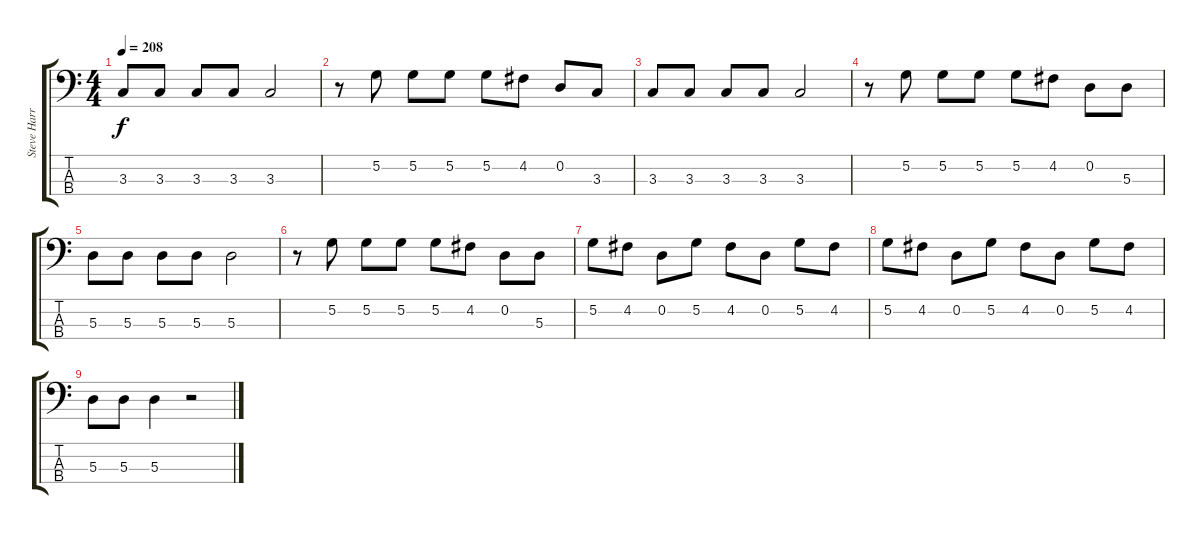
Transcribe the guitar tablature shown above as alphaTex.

\track ("Steve Harris" "Steve Harr") {instrument electricbasspick}
\staff {score tabs}
\tuning (G2 D2 A1 E1) {hide}
\ts (4 4)
\tempo 208
\clef f4
\ks c
3.3.8{dy f} 3.3.8 3.3.8 3.3.8 3.3.2 |
r.8 5.2.8 5.2.8 5.2.8 5.2.8 4.2.8 0.2.8 3.3.8 |
3.3.8 3.3.8 3.3.8 3.3.8 3.3.2 |
r.8 5.2.8 5.2.8 5.2.8 5.2.8 4.2.8 0.2.8 5.3.8 |
5.3.8 5.3.8 5.3.8 5.3.8 5.3.2 |
r.8 5.2.8 5.2.8 5.2.8 5.2.8 4.2.8 0.2.8 5.3.8 |
5.2.8 4.2.8 0.2.8 5.2.8 4.2.8 0.2.8 5.2.8 4.2.8 |
5.2.8 4.2.8 0.2.8 5.2.8 4.2.8 0.2.8 5.2.8 4.2.8 |
5.3.8 5.3.8 5.3.4 r.2
